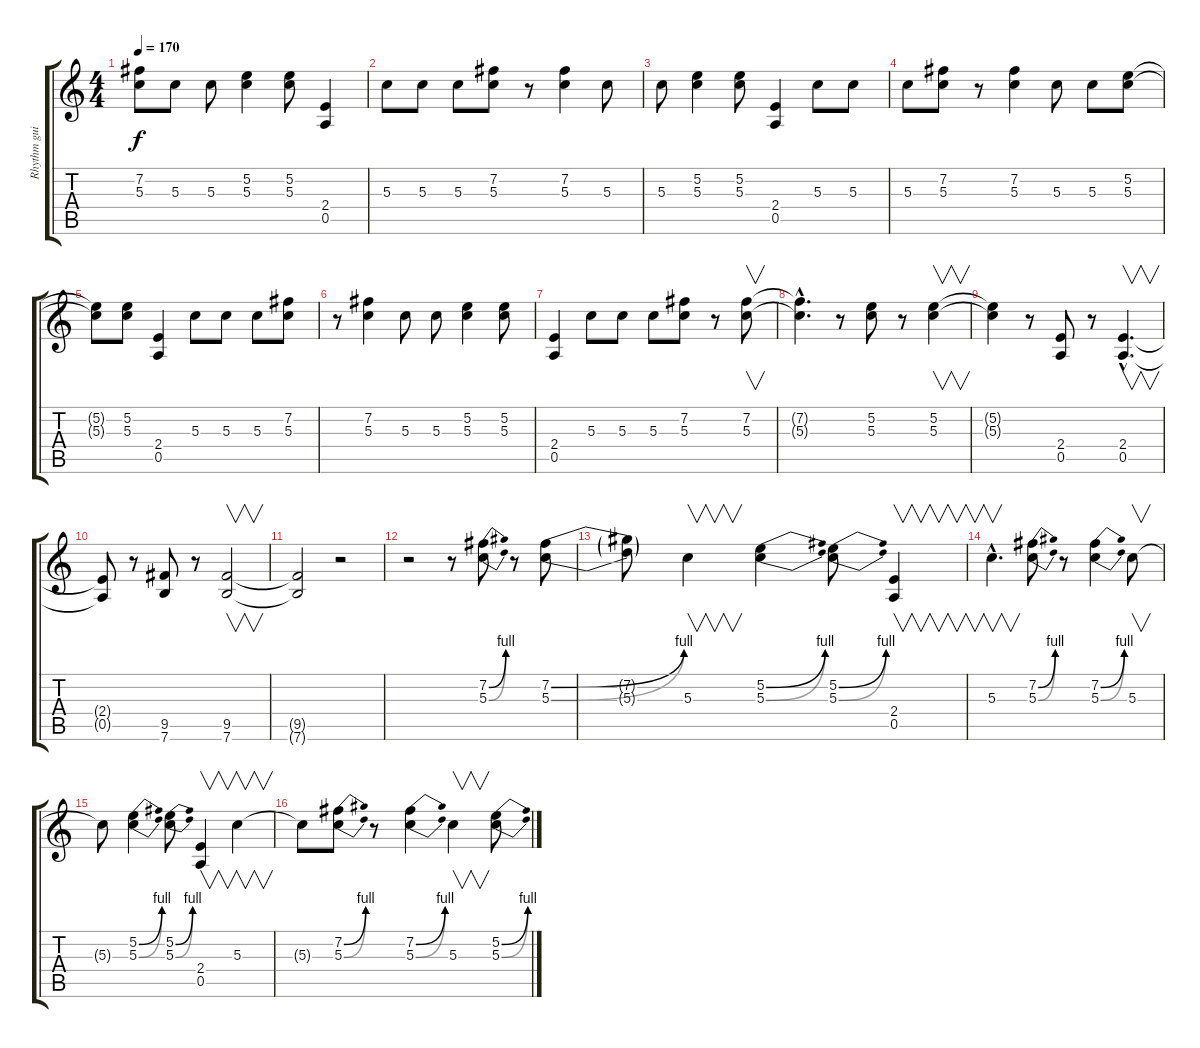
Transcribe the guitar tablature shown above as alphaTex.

\track ("Rhythm guitar + Solo" "Rhythm gui") {instrument distortionguitar}
\staff {score tabs}
\tuning (E4 B3 G3 D3 A2 E2) {hide}
\ts (4 4)
\tempo 170
\clef g2
\ks c
(7.2{t} 5.3{t}).8{dy f} 5.3.8 5.3.8 (5.2 5.3).4 (5.2 5.3).8 (2.4 0.5).4 |
5.3.8 5.3.8 5.3.8 (7.2 5.3).8 r.8 (7.2 5.3).4 5.3.8 |
5.3.8 (5.2 5.3).4 (5.2 5.3).8 (2.4 0.5).4 5.3.8 5.3.8 |
5.3.8 (7.2 5.3).8 r.8 (7.2 5.3).4 5.3.8 5.3.8 (5.2 5.3).8 |
(5.2{t} 5.3{t}).8 (5.2 5.3).8 (2.4 0.5).4 5.3.8 5.3.8 5.3.8 (7.2 5.3).8 |
r.8 (7.2 5.3).4 5.3.8 5.3.8 (5.2 5.3).4 (5.2 5.3).8 |
(2.4 0.5).4 5.3.8 5.3.8 5.3.8 (7.2 5.3).8 r.8 (7.2 5.3).8{v} |
(7.2{hac t} 5.3{hac t}).4{d} r.8 (5.2 5.3).8 r.8 (5.2 5.3).4{v} |
(5.2{t} 5.3{t}).4 r.8 (2.4 0.5).8 r.8 (2.4{hac} 0.5{hac}).4{v d} |
(2.4{t} 0.5{t}).8 r.8 (9.5 7.6).8 r.8 (9.5 7.6).2{v} |
(9.5{t} 7.6{t}).2 r.2 |
r.2 r.8 (7.2{be (bend 0 0 60 4)} 5.3{be (bend 0 0 60 4)}).8 r.8 (7.2{be (bend 0 0 60 4)} 5.3{be (bend 0 0 60 4)}).8 |
(7.2{t} 5.3{t}).8 5.3.4{v} (5.2{be (bend 0 0 60 4)} 5.3{be (bend 0 0 60 4)}).4 (5.2{be (bend 0 0 60 4)} 5.3{be (bend 0 0 60 4)}).8 (2.4 0.5).4{v} |
5.3{hac}.4{v d} (7.2{be (bend 0 0 60 4)} 5.3{be (bend 0 0 60 4)}).8 r.8 (7.2{be (bend 0 0 60 4)} 5.3{be (bend 0 0 60 4)}).4 5.3.8{v} |
5.3{t}.8 (5.2{be (bend 0 0 60 4)} 5.3{be (bend 0 0 60 4)}).4 (5.2{be (bend 0 0 60 4)} 5.3{be (bend 0 0 60 4)}).8 (2.4 0.5).4{v} 5.3.4{v} |
5.3{t}.8 (7.2{be (bend 0 0 60 4)} 5.3{be (bend 0 0 60 4)}).8 r.8 (7.2{be (bend 0 0 60 4)} 5.3{be (bend 0 0 60 4)}).4 5.3.4{v} (5.2{be (bend 0 0 60 4)} 5.3{be (bend 0 0 60 4)}).8
